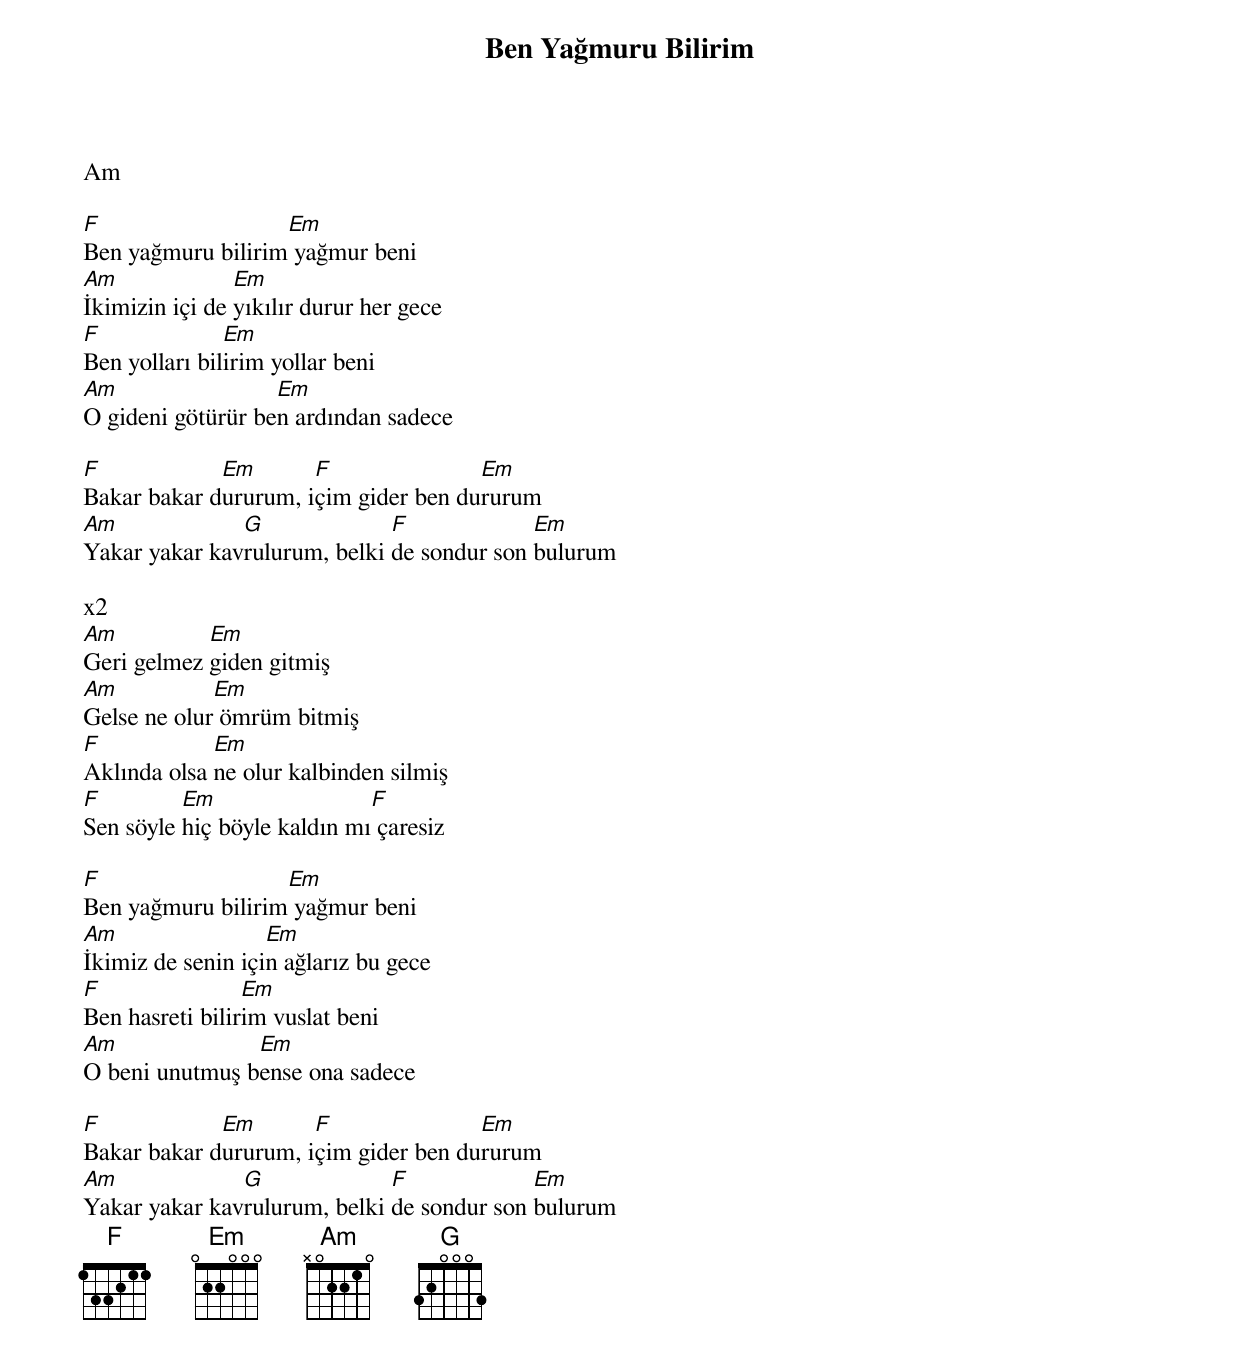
{title: Ben Yağmuru Bilirim}
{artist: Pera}

Am

F                  Em
Ben yağmuru bilirim yağmur beni
Am              Em
İkimizin içi de yıkılır durur her gece
F              Em
Ben yolları bilirim yollar beni
Am                 Em
O gideni götürür ben ardından sadece

F            Em       F               Em
Bakar bakar dururum, içim gider ben dururum
Am             G              F             Em
Yakar yakar kavrulurum, belki de sondur son bulurum

x2
Am          Em
Geri gelmez giden gitmiş
Am           Em
Gelse ne olur ömrüm bitmiş
F            Em
Aklında olsa ne olur kalbinden silmiş
F         Em                 F
Sen söyle hiç böyle kaldın mı çaresiz

F                  Em
Ben yağmuru bilirim yağmur beni
Am                 Em
İkimiz de senin için ağlarız bu gece
F                Em
Ben hasreti bilirim vuslat beni
Am              Em
O beni unutmuş bense ona sadece

F            Em       F               Em
Bakar bakar dururum, içim gider ben dururum
Am             G              F             Em
Yakar yakar kavrulurum, belki de sondur son bulurum
